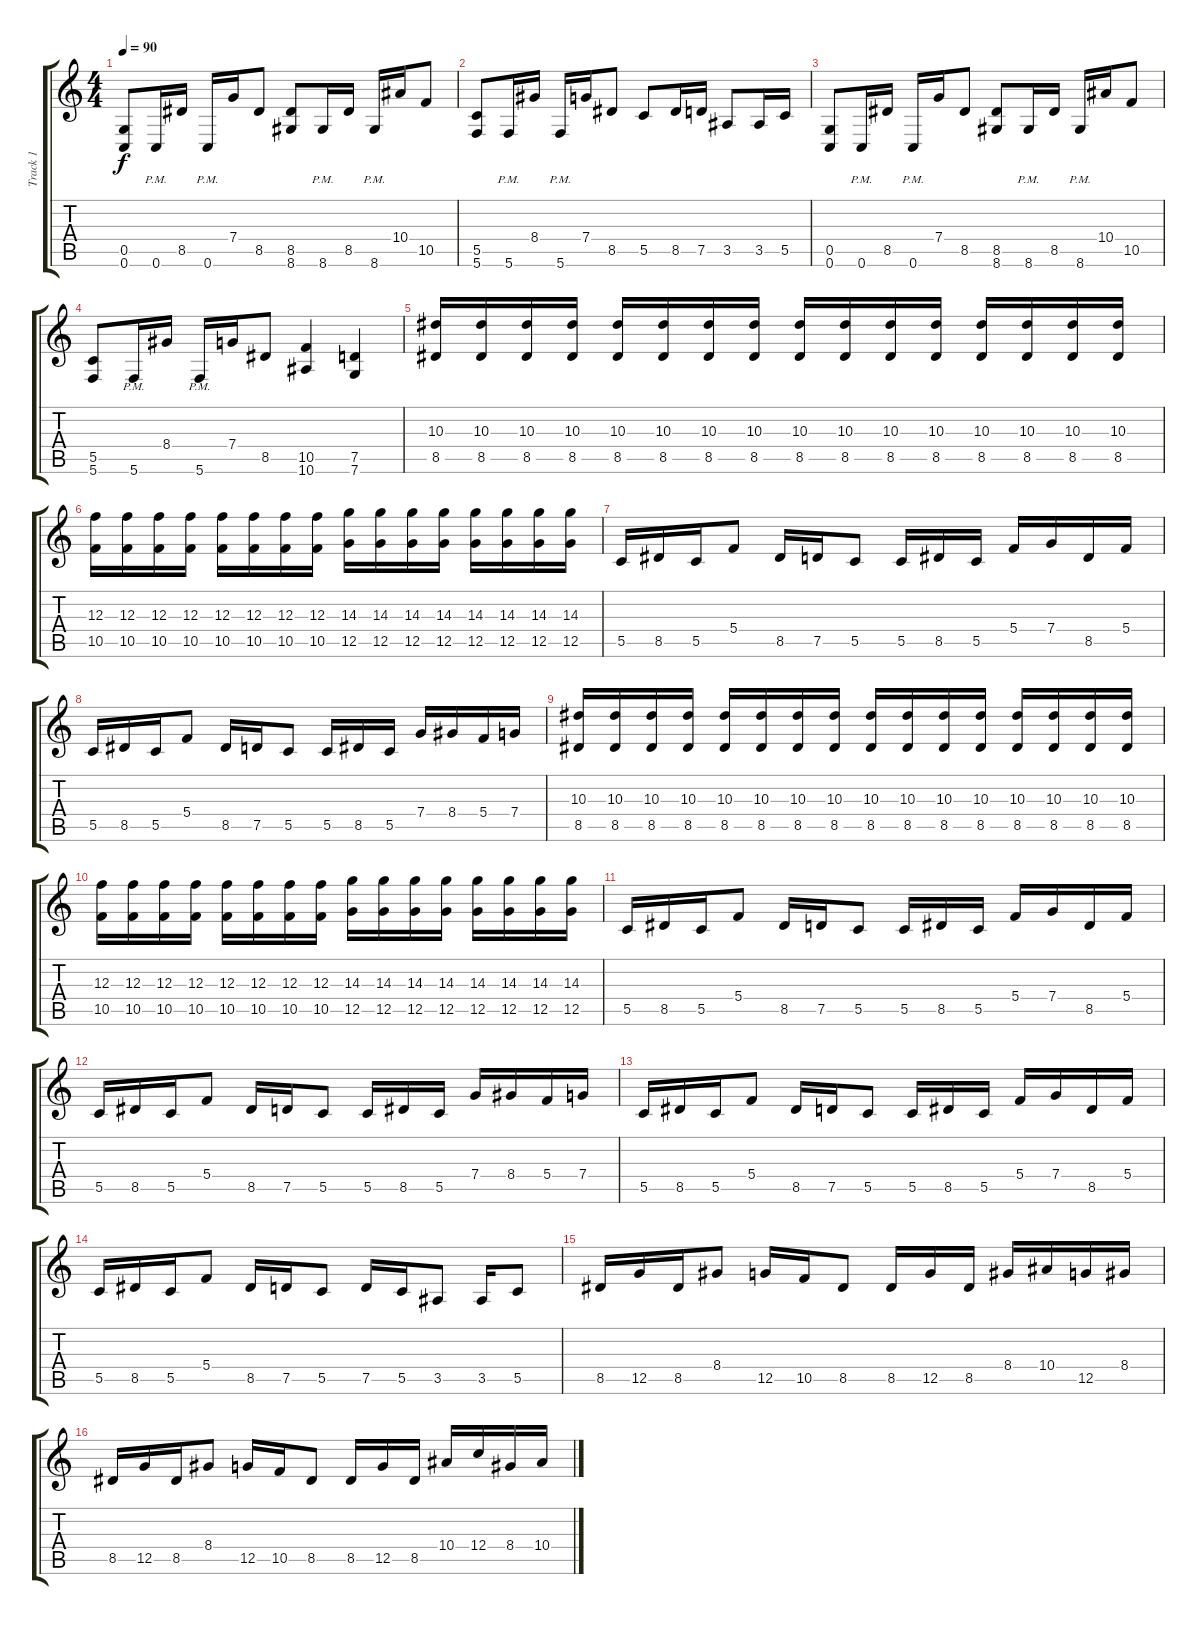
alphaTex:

\track ("Track 1" "Track 1") {instrument distortionguitar}
\staff {score tabs}
\tuning (D4 A3 F3 C3 G2 C2) {hide}
\ts (4 4)
\tempo 90
\clef g2
\ks c
(0.5 0.6).8{dy f} 0.6{pm}.16 8.5.16 0.6{pm}.16 7.4.16 8.5.8 (8.5 8.6).8 8.6{pm}.16 8.5.16 8.6{pm}.16 10.4.16 10.5.8 |
(5.5 5.6).8 5.6{pm}.16 8.4.16 5.6{pm}.16 7.4.16 8.5.8 5.5.8 8.5.16 7.5.16 3.5.8 3.5.16 5.5.16 |
(0.5 0.6).8 0.6{pm}.16 8.5.16 0.6{pm}.16 7.4.16 8.5.8 (8.5 8.6).8 8.6{pm}.16 8.5.16 8.6{pm}.16 10.4.16 10.5.8 |
(5.5 5.6).8 5.6{pm}.16 8.4.16 5.6{pm}.16 7.4.16 8.5.8 (10.5 10.6).4 (7.5 7.6).4 |
(10.3 8.5).16 (10.3 8.5).16 (10.3 8.5).16 (10.3 8.5).16 (10.3 8.5).16 (10.3 8.5).16 (10.3 8.5).16 (10.3 8.5).16 (10.3 8.5).16 (10.3 8.5).16 (10.3 8.5).16 (10.3 8.5).16 (10.3 8.5).16 (10.3 8.5).16 (10.3 8.5).16 (10.3 8.5).16 |
(12.3 10.5).16 (12.3 10.5).16 (12.3 10.5).16 (12.3 10.5).16 (12.3 10.5).16 (12.3 10.5).16 (12.3 10.5).16 (12.3 10.5).16 (14.3 12.5).16 (14.3 12.5).16 (14.3 12.5).16 (14.3 12.5).16 (14.3 12.5).16 (14.3 12.5).16 (14.3 12.5).16 (14.3 12.5).16 |
5.5.16 8.5.16 5.5.16 5.4.8 8.5.16 7.5.16 5.5.8 5.5.16 8.5.16 5.5.16 5.4.16 7.4.16 8.5.16 5.4.16 |
5.5.16 8.5.16 5.5.16 5.4.8 8.5.16 7.5.16 5.5.8 5.5.16 8.5.16 5.5.16 7.4.16 8.4.16 5.4.16 7.4.16 |
(10.3 8.5).16 (10.3 8.5).16 (10.3 8.5).16 (10.3 8.5).16 (10.3 8.5).16 (10.3 8.5).16 (10.3 8.5).16 (10.3 8.5).16 (10.3 8.5).16 (10.3 8.5).16 (10.3 8.5).16 (10.3 8.5).16 (10.3 8.5).16 (10.3 8.5).16 (10.3 8.5).16 (10.3 8.5).16 |
(12.3 10.5).16 (12.3 10.5).16 (12.3 10.5).16 (12.3 10.5).16 (12.3 10.5).16 (12.3 10.5).16 (12.3 10.5).16 (12.3 10.5).16 (14.3 12.5).16 (14.3 12.5).16 (14.3 12.5).16 (14.3 12.5).16 (14.3 12.5).16 (14.3 12.5).16 (14.3 12.5).16 (14.3 12.5).16 |
5.5.16 8.5.16 5.5.16 5.4.8 8.5.16 7.5.16 5.5.8 5.5.16 8.5.16 5.5.16 5.4.16 7.4.16 8.5.16 5.4.16 |
5.5.16 8.5.16 5.5.16 5.4.8 8.5.16 7.5.16 5.5.8 5.5.16 8.5.16 5.5.16 7.4.16 8.4.16 5.4.16 7.4.16 |
5.5.16 8.5.16 5.5.16 5.4.8 8.5.16 7.5.16 5.5.8 5.5.16 8.5.16 5.5.16 5.4.16 7.4.16 8.5.16 5.4.16 |
5.5.16 8.5.16 5.5.16 5.4.8 8.5.16 7.5.16 5.5.8 7.5.16 5.5.16 3.5.8 3.5.16 5.5.8 |
8.5.16 12.5.16 8.5.16 8.4.8 12.5.16 10.5.16 8.5.8 8.5.16 12.5.16 8.5.16 8.4.16 10.4.16 12.5.16 8.4.16 |
8.5.16 12.5.16 8.5.16 8.4.8 12.5.16 10.5.16 8.5.8 8.5.16 12.5.16 8.5.16 10.4.16 12.4.16 8.4.16 10.4.16
